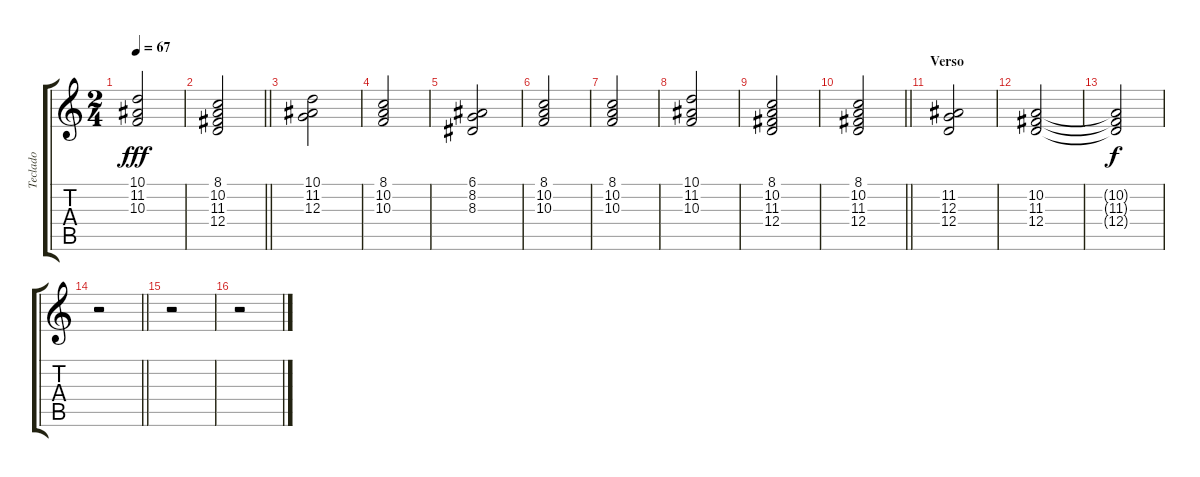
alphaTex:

\track ("Teclado" "Teclado") {instrument drawbarorgan}
\staff {score tabs}
\tuning (E4 B3 G3 D3 A2 E2) {hide}
\ts (2 4)
\tempo 67
\clef g2
\ks c
(10.1 11.2 10.3).2{dy fff} |
\barLineRight lightlight
(8.1 10.2 11.3 12.4).2 |
(10.1 11.2 12.3).2 |
(8.1 10.2 10.3).2 |
(6.1 8.2 8.3).2 |
(8.1 10.2 10.3).2 |
(8.1 10.2 10.3).2 |
(10.1 11.2 10.3).2 |
(8.1 10.2 11.3 12.4).2 |
\barLineRight lightlight
(8.1 10.2 11.3 12.4).2 |
\section ("" "Verso")
(11.2 12.3 12.4).2{volume 0} |
(10.2 11.3 12.4).2 |
(10.2{t} 11.3{t} 12.4{t}).2{dy f} |
\barLineRight lightlight
r.2 |
r.2 |
r.2
